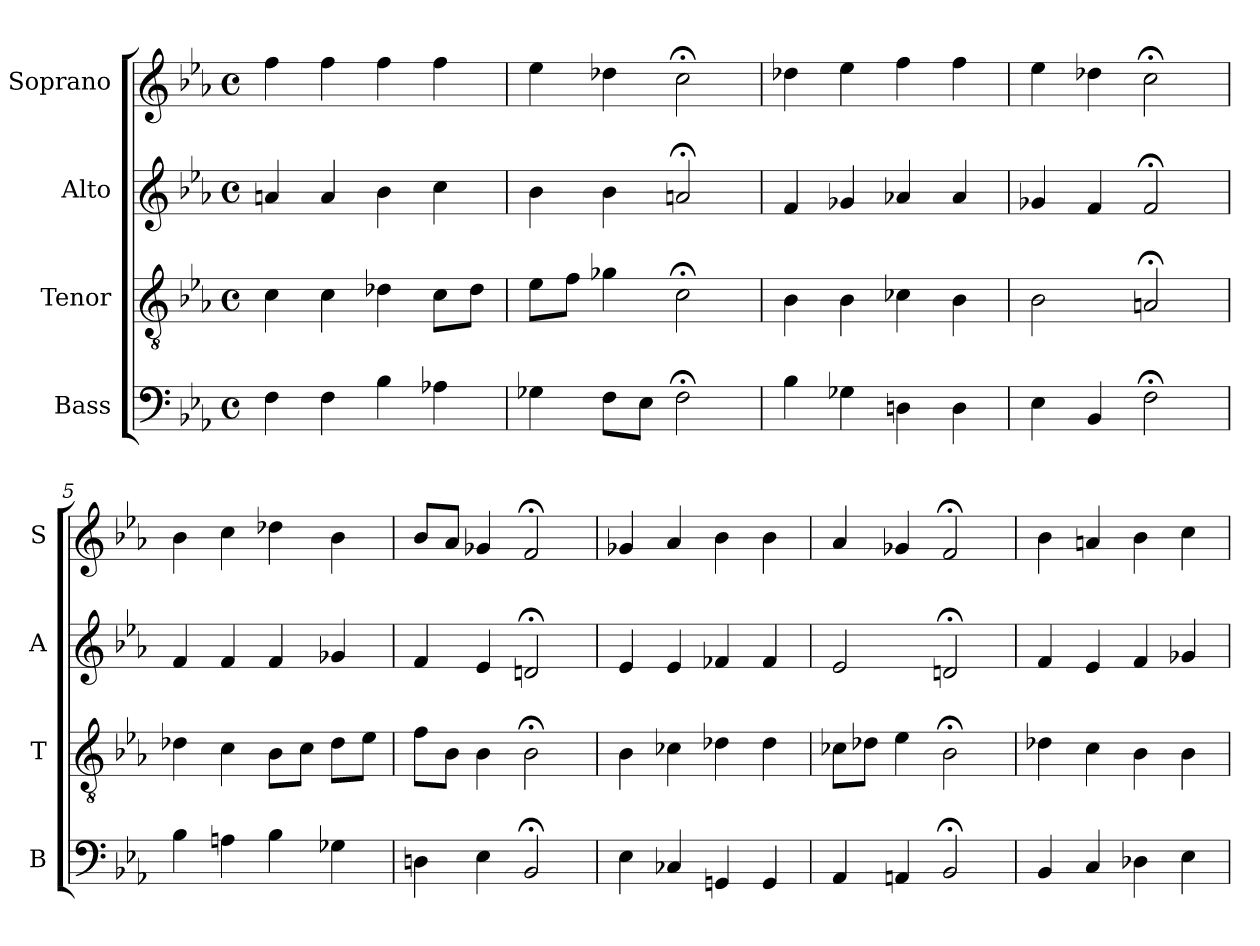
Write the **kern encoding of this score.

**kern	**kern	**kern	**kern
*part4	*part3	*part2	*part1
*staff4	*staff3	*staff2	*staff1
*I"Bass	*I"Tenor	*I"Alto	*I"Soprano
*I'B	*I'T	*I'A	*I'S
*clefF4	*clefGv2	*clefG2	*clefG2
*k[b-e-a-]	*k[b-e-a-]	*k[b-e-a-]	*k[b-e-a-]
*F:dor	*F:dor	*F:dor	*F:dor
*M4/4	*M4/4	*M4/4	*M4/4
*met(c)	*met(c)	*met(c)	*met(c)
*MM100	*MM100	*MM100	*MM100
=1	=1	=1	=1
4F	4c	4an	4ff
4F	4c	4a	4ff
4B-	4d-X	4b-	4ff
4A-X	8cL	4cc	4ff
.	8d-J	.	.
=2	=2	=2	=2
4G-X	8e-L	4b-	4ee-
.	8fJ	.	.
8FL	4g-X	4b-	4dd-X
8E-J	.	.	.
2F;<	2c;<	2an;<	2cc;<
=3	=3	=3	=3
4B-	4B-	4f	4dd-X
4G-X	4B-	4g-X	4ee-
4Dn	4c-X	4a-X	4ff
4Di	4B-i	4a-i	4ffi
=4	=4	=4	=4
4E-	2B-	4g-X	4ee-
4BB-	.	4f	4dd-X
2F;<	2An;<	2f;<	2cc;<
=5	=5	=5	=5
4B-	4d-X	4f	4b-
4An	4c	4f	4cc
4B-	8B-L	4f	4dd-X
.	8cJ	.	.
4G-X	8d-L	4g-X	4b-
.	8e-J	.	.
=6	=6	=6	=6
4Dn	8fL	4f	8b-L
.	8B-J	.	8a-J
4E-	4B-	4e-	4g-X
2BB-;<	2B-;<	2dn;<	2f;<
=7	=7	=7	=7
4E-	4B-	4e-	4g-X
4C-X	4c-X	4e-	4a-
4GGn	4d-X	4f-X	4b-
4GG	4d-	4f-	4b-
=8	=8	=8	=8
4AA-	8c-XL	2e-	4a-
.	8d-XJ	.	.
4AAn	4e-	.	4g-X
2BB-;<	2B-;<	2dn;<	2f;<
=9	=9	=9	=9
4BB-	4d-X	4f	4b-
4C	4c	4e-	4an
4D-X	4B-	4f	4b-
4E-	4B-	4g-X	4cc
=	=	=	=
*-	*-	*-	*-
